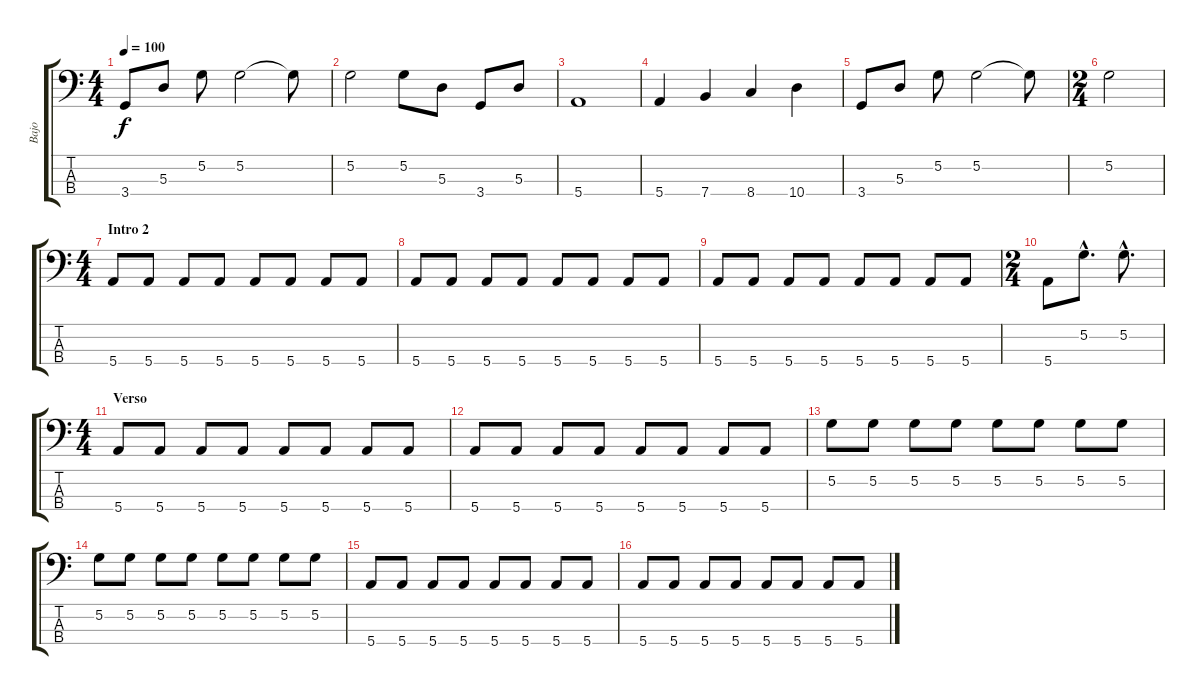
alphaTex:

\track ("Bajo" "Bajo") {instrument electricbassfinger}
\staff {score tabs}
\tuning (G2 D2 A1 E1) {hide}
\ts (4 4)
\tempo 100
\clef f4
\ks c
3.4.8{dy f} 5.3.8 5.2.8 5.2.2 5.2{t}.8 |
5.2.2 5.2.8 5.3.8 3.4.8 5.3.8 |
5.4.1 |
5.4.4 7.4.4 8.4.4 10.4.4 |
3.4.8 5.3.8 5.2.8 5.2.2 5.2{t}.8 |
\ts (2 4)
5.2.2 |
\ts (4 4)
\section ("" "Intro 2")
5.4.8 5.4.8 5.4.8 5.4.8 5.4.8 5.4.8 5.4.8 5.4.8 |
5.4.8 5.4.8 5.4.8 5.4.8 5.4.8 5.4.8 5.4.8 5.4.8 |
5.4.8 5.4.8 5.4.8 5.4.8 5.4.8 5.4.8 5.4.8 5.4.8 |
\ts (2 4)
5.4.8 5.2{hac}.8{d} 5.2{hac}.8{d} |
\ts (4 4)
\section ("" "Verso")
5.4.8 5.4.8 5.4.8 5.4.8 5.4.8 5.4.8 5.4.8 5.4.8 |
5.4.8 5.4.8 5.4.8 5.4.8 5.4.8 5.4.8 5.4.8 5.4.8 |
5.2.8 5.2.8 5.2.8 5.2.8 5.2.8 5.2.8 5.2.8 5.2.8 |
5.2.8 5.2.8 5.2.8 5.2.8 5.2.8 5.2.8 5.2.8 5.2.8 |
5.4.8 5.4.8 5.4.8 5.4.8 5.4.8 5.4.8 5.4.8 5.4.8 |
5.4.8 5.4.8 5.4.8 5.4.8 5.4.8 5.4.8 5.4.8 5.4.8
